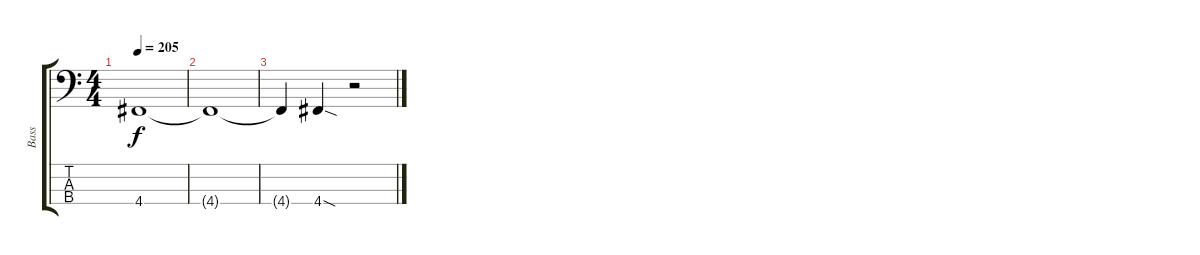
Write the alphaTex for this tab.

\track ("Bass" "Bass") {instrument electricbasspick}
\staff {score tabs}
\tuning (G2 D2 A1 D1) {hide}
\ts (4 4)
\tempo 205
\clef f4
\ks c
4.4.1{dy f} |
4.4{t}.1 |
4.4{t}.4 4.4{sod}.4 r.2
